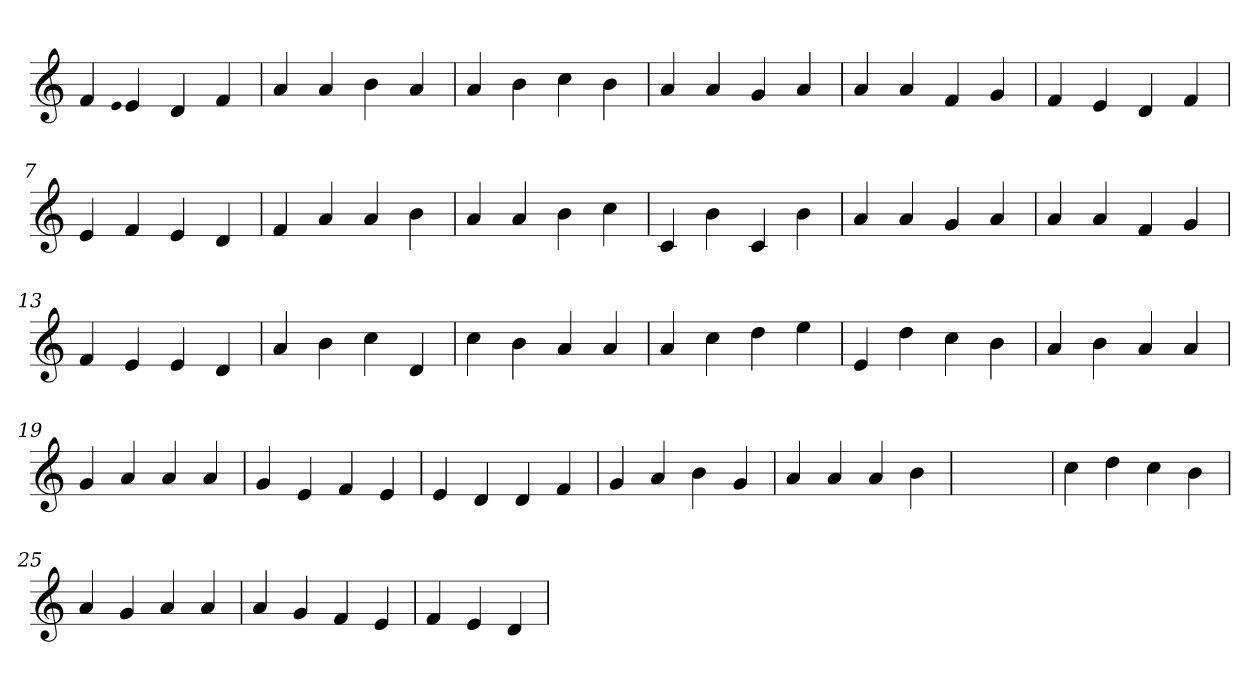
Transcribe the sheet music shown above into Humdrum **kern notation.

**kern
*part1
*staff1
*clefG2
=1
4f
qqe
4e
4d
4f
=2
4a
4a
4b
4a
=3
4a
4b
4cc
4b
=4
4a
4a
4g
4a
=5
4a
4a
4f
4g
=6
4f
4e
4d
4f
=7
4e
4f
4e
4d
=8
4f
4a
4a
4b
=9
4a
4a
4b
4cc
=10
4c
4b
4c
4b
=11
4a
4a
4g
4a
=12
4a
4a
4f
4g
=13
4f
4e
4e
4d
=14
4a
4b
4cc
4d
=15
4cc
4b
4a
4a
=16
4a
4cc
4dd
4ee
=17
4e
4dd
4cc
4b
=18
4a
4b
4a
4a
=19
4g
4a
4a
4a
=20
4g
4e
4f
4e
=21
4e
4d
4d
4f
=22
4g
4a
4b
4g
=23
4a
4a
4a
4b
=24
1ryy
=24
4cc
4dd
4cc
4b
=25
4a
4g
4a
4a
=26
4a
4g
4f
4e
=27
4f
4e
4d
=
*-
